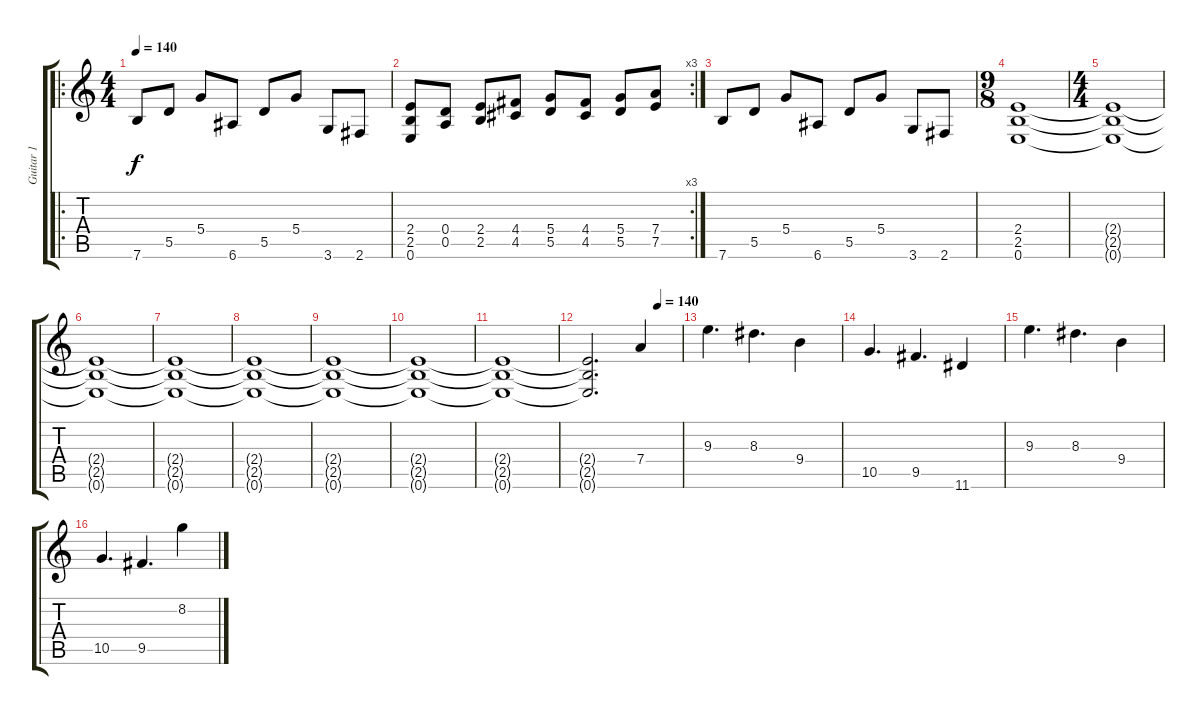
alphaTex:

\track ("Guitar 1" "Guitar 1") {instrument distortionguitar}
\staff {score tabs}
\tuning (E4 B3 G3 D3 A2 E2) {hide}
\ro
\ts (4 4)
\tempo 140
\clef g2
\ks c
7.6.8{dy f} 5.5.8 5.4.8 6.6.8 5.5.8 5.4.8 3.6.8 2.6.8 |
\rc 3
(2.4 2.5 0.6).8 (0.4 0.5).8 (2.4 2.5).8 (4.4 4.5).8 (5.4 5.5).8 (4.4 4.5).8 (5.4 5.5).8 (7.4 7.5).8 |
7.6.8 5.5.8 5.4.8 6.6.8 5.5.8 5.4.8 3.6.8 2.6.8 |
\ts (9 8)
(2.4 2.5 0.6).1 |
\ts (4 4)
(2.4{t} 2.5{t} 0.6{t}).1 |
(2.4{t} 2.5{t} 0.6{t}).1 |
(2.4{t} 2.5{t} 0.6{t}).1 |
(2.4{t} 2.5{t} 0.6{t}).1 |
(2.4{t} 2.5{t} 0.6{t}).1 |
(2.4{t} 2.5{t} 0.6{t}).1 |
(2.4{t} 2.5{t} 0.6{t}).1 |
\tempo (140 0.75)
(2.4{t} 2.5{t} 0.6{t}).2{d} 7.4.4 |
9.3.4{d} 8.3.4{d} 9.4.4 |
10.5.4{d} 9.5.4{d} 11.6.4 |
9.3.4{d} 8.3.4{d} 9.4.4 |
10.5.4{d} 9.5.4{d} 8.2.4
